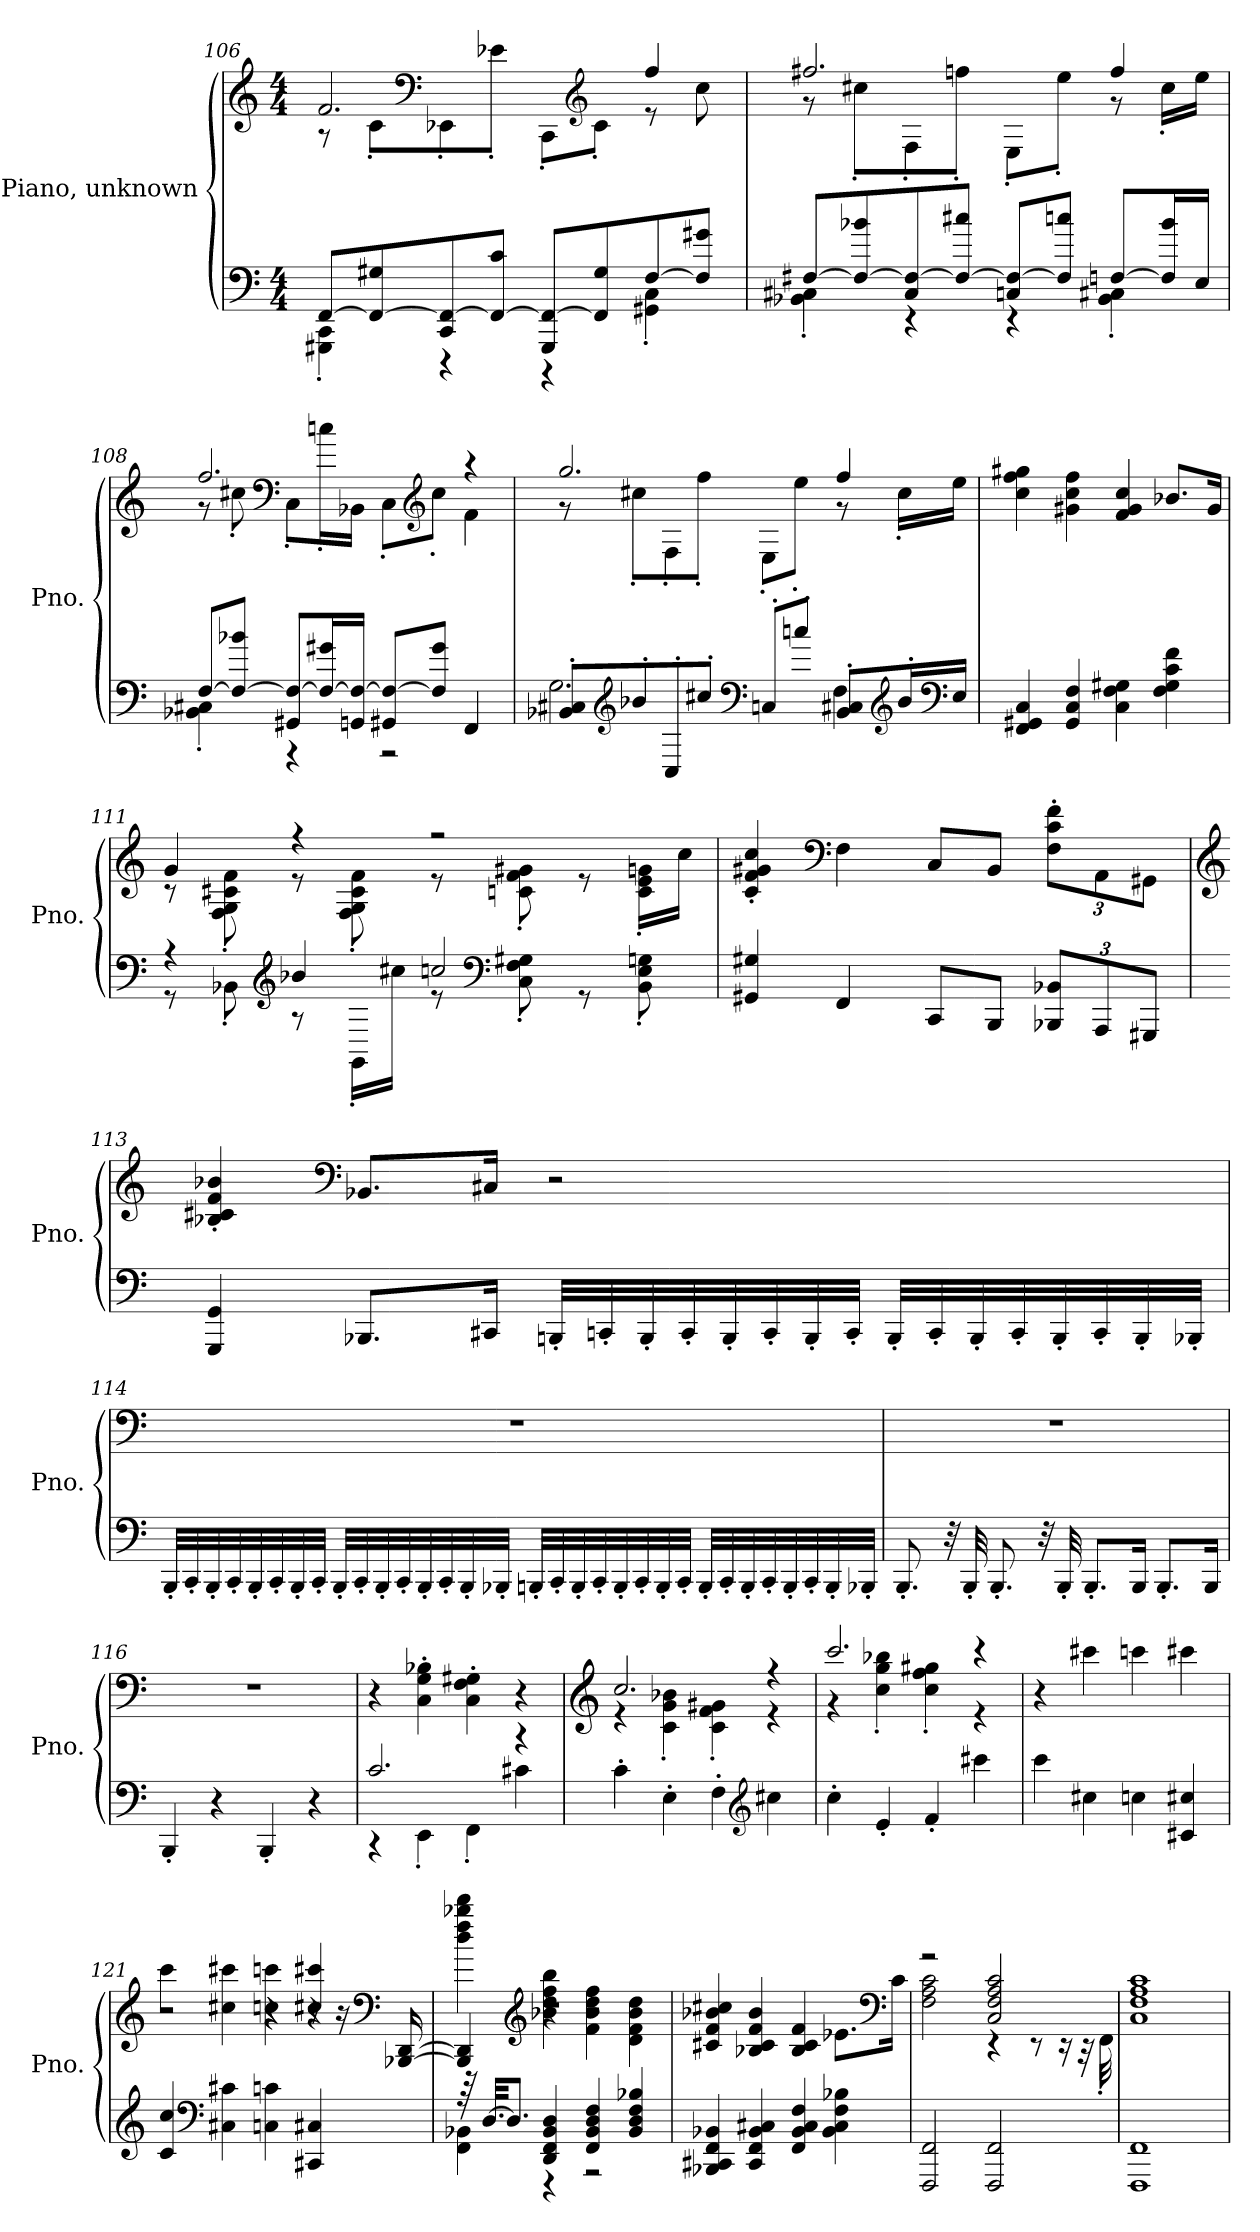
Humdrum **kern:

**kern	**kern
*part1	*part1
*staff2	*staff1
*I"Piano, unknown	*
*I'Pno.	*
!!LO:LB:g=z
*clefF4	*clefG2
*k[]	*k[]
*M4/4	*M4/4
=106	=106
*^	*^
[8FF/L	4GGG#X\' 4CC\'	2.f/	8r
8FF/_ 8G#X/	.	.	8c'\L
*	*	*clefF4	*
8CC/ 8FF/_	4r	.	8EE-X'\
8FF/_ 8c/J	.	.	8e-X'\J
8GGG#/ 8FF/_L	4r	.	8CC'\L
*	*	*clefG2	*
8FF/] 8G#/	.	.	8c'\J
[8F/	4GG#X\' 4C\'	4ff/	8r
8F/] 8g#X/J	.	.	8cc\
=107	=107	=107	=107
[8F#X/L	4BB-X\' 4C#X\'	2.ff#X/	8r
8F#/_ 8b-X/	.	.	8cc#X'\L
8C#/ 8F#/_	4r	.	8F'\
8F#/_ 8cc#X/J	.	.	8ffn'\J
8Cn/ 8F#/_L	4r	.	8E'\L
8F#/] 8ccn/J	.	.	8ee'\J
[8Fn/L	4BB-\' 4C#X\'	4ff/	8r
16F/] 16b-/L	.	.	16cc#'\LL
16E/JJ	.	.	16ee\JJ
!!LO:LB:g=z	!!
=108	=108	=108	=108
[8F/L	4BB-X\' 4C#X\'	2.ff/	8r
8F/_ 8b-X/J	.	.	8cc#X'\
*	*	*clefF4	*
8GG#X/ 8F/_L	4r	.	8C'\L
16F/_ 16g#X/L	.	.	16ccn'\L
16GGn/ 16F/_JJ	.	.	16BB-X\JJ
8GG#X/ 8F/_L	2r	.	8C'\L
*	*	*clefG2	*
8F/] 8g#/J	.	.	8cc'\J
4FF/	.	4r	4f\
=109	=109	=109	=109
8BB-X/' 8C#X/'L	2.G\	2.gg/	8r
*clefG2	*	*	*
8b-X'/	.	.	8cc#X'\L
8C#'/	.	.	8F'\
8cc#X'/J	.	.	8ff'\J
*clefF4	*	*	*
8Cn'/L	.	.	8E'\L
8ccn'/J	.	.	8ee'\J
8BB-/' 8C#X/'L	4F\	4ff/	8r
*clefG2	*	*	*
16b-'/L	.	.	16cc#'\LL
*clefF4	*	*	*
16E/JJ	.	.	16ee\JJ
*v	*v	*	*
*	*v	*v
!!LO:PB:g=z
=110	=110
4FF/ 4GG#X/ 4C/	4cc\ 4ff\ 4gg#X\
4GG#/ 4C/ 4F/	4g#X\ 4cc\ 4ff\
4C\ 4F\ 4G#X\	4f/ 4g#/ 4cc/
4F\ 4G#\ 4c\ 4f\	8.b-X/L
.	16g#/Jk
=111	=111
*^	*^
4r	8r	4g/	8r
.	8BB-X'\	.	8F\' 8G\' 8c#X\' 8f\'
*clefG2	*	*	*
4b-X/	8r	4r	8r
.	16GG'\LL	.	8F\' 8G\' 8c#\' 8f\'
.	16cc#X\JJ	.	.
2ccn/	8r	2r	8r
*clefF4	*	*	*
.	8C\' 8F\' 8G#X\'	.	8cn\' 8f\' 8g#X\'
.	8r	.	8r
.	8BB-\' 8E\' 8Gn\'	.	16c\' 16e\' 16gn\'LL
.	.	.	16cc\JJ
*v	*v	*	*
*	*v	*v
=112	=112
4GG#X/ 4G#X/	4c/' 4f/' 4g#X/' 4cc/'
*	*clefF4
4FF/	4F\
8CC/L	8C/L
8BBB/J	8BB/J
*Xbrackettup	*Xbrackettup
12BBB-X/ 12BB-X/L	12F\' 12c\' 12f\'L
12AAA/	12AA\
12GGG#X/J	12GG#X\J
!!LO:LB:g=z
=113	=113
*	*clefG2
4GGG/ 4GG/	4B-X/' 4c#X/' 4f/' 4b-X/'
*	*clefF4
8.BBB-X/L	8.BB-X/L
16CC#X/Jk	16C#X/Jk
32BBBn'/LLL	2r
32CCn'/	.
32BBB'/	.
32CC'/	.
32BBB'/	.
32CC'/	.
32BBB'/	.
32CC'/JJJ	.
32BBB'/LLL	.
32CC'/	.
32BBB'/	.
32CC'/	.
32BBB'/	.
32CC'/	.
32BBB'/	.
32BBB-X'/JJJ	.
!!LO:LB:g=z
=114	=114
32BBB'/LLL	1r
32CC'/	.
32BBB'/	.
32CC'/	.
32BBB'/	.
32CC'/	.
32BBB'/	.
32CC'/JJJ	.
32BBB'/LLL	.
32CC'/	.
32BBB'/	.
32CC'/	.
32BBB'/	.
32CC'/	.
32BBB'/	.
32BBB-X'/JJJ	.
32BBBn'/LLL	.
32CC'/	.
32BBB'/	.
32CC'/	.
32BBB'/	.
32CC'/	.
32BBB'/	.
32CC'/JJJ	.
32BBB'/LLL	.
32CC'/	.
32BBB'/	.
32CC'/	.
32BBB'/	.
32CC'/	.
32BBB'/	.
32BBB-X'/JJJ	.
!!LO:LB:g=z
=115	=115
8.BBB'/	1r
32r	.
32BBB'/	.
8.BBB'/	.
32r	.
32BBB'/	.
8.BBB'/L	.
16BBB/Jk	.
8.BBB'/L	.
16BBB/Jk	.
=116	=116
4BBB'/	1r
4r	.
4BBB'/	.
4r	.
=117	=117
*^	*
2.c/	4r	4r
.	4EE'\	4C\' 4G\' 4B-X\'
.	4FF'\	4C\' 4F\' 4G#X\'
4r	4c#X\	4r
*v	*v	*
=118	=118
*	*clefG2
*	*^
4c'\	2.cc/	4r
4E'\	.	4c\' 4g\' 4b-X\'
4F'\	.	4c\' 4f\' 4g#X\'
*clefG2	*	*
4cc#X\	4r	4r
!!LO:LB:g=z	!!
=119	=119	=119
4cc'\	2.ccc/	4r
4e'/	.	4cc\' 4gg\' 4bb-X\'
4f'/	.	4cc\' 4ff\' 4gg#X\'
4ccc#X\	4r	4r
*	*v	*v
=120	=120
4ccc\	4r
4cc#X\	4ccc#X\
4ccn\	4cccn\
4c#X/ 4cc#X/	4ccc#X\
=121	=121
*	*^
*	*	*^
4c/ 4cc/	2r	4ccc\	2r
*clefF4	*	*	*
4C#X\ 4c#X\	.	4cc#X\ 4ccc#X\	.
4Cn\ 4cn\	4r	4ccn\ 4cccn\	4r
4CC#X/ 4C#X/	4cc#X/ 4ccc#X/	4r	8r
.	.	.	16r
*	*clefF4	*	*
.	.	.	[16BBB-X/ [16DD/
=122	=122	=122	=122
*^	*	*	*
64r	4FF\ 4BB-X\	1r	4dd\ 4ff\ 4bb-X\ 4ddd\	4BBB-/] 4DD/]
[32.D/KKL	.	.	.	.
8.D/J]	.	.	.	.
*	*	*clefG2	*	*
4DD/ 4FF/ 4BB-/ 4D/	4r	.	4b-X\ 4dd\ 4ff\ 4bb-\	4r
4FF/ 4BB-/ 4D/ 4F/	2r	.	4f\ 4b-\ 4dd\ 4ff\	2r
4BB-/ 4D/ 4F/ 4B-X/	.	.	4d\ 4f\ 4b-\ 4dd\	.
*v	*v	*	*	*
*	*v	*v	*v
!!LO:LB:g=z
=123	=123
4BBB-X/ 4CC#X/ 4FF/ 4BB-X/	4c#X/ 4f/ 4b-X/ 4cc#X/
4CC#/ 4FF/ 4BB-/ 4C#X/	4B-X/ 4c#/ 4f/ 4b-/
4FF/ 4BB-/ 4C#/ 4F/	4B-/ 4c#/ 4f/
4BB-\ 4C#\ 4F\ 4B-X\	8.e-X\L
*	*clefF4
.	16c#\Jk
=124	=124
*	*^
2FFF/ 2FF/	2r	2F\ 2A\ 2c\
2FFF/ 2FF/	2C/ 2F/ 2A/ 2c/	4r
.	.	8r
.	.	16r
.	.	32r
.	.	32FF'\
*	*v	*v
=125	=125
1FFF 1FF	1C 1F 1A 1c
=	=
*-	*-
